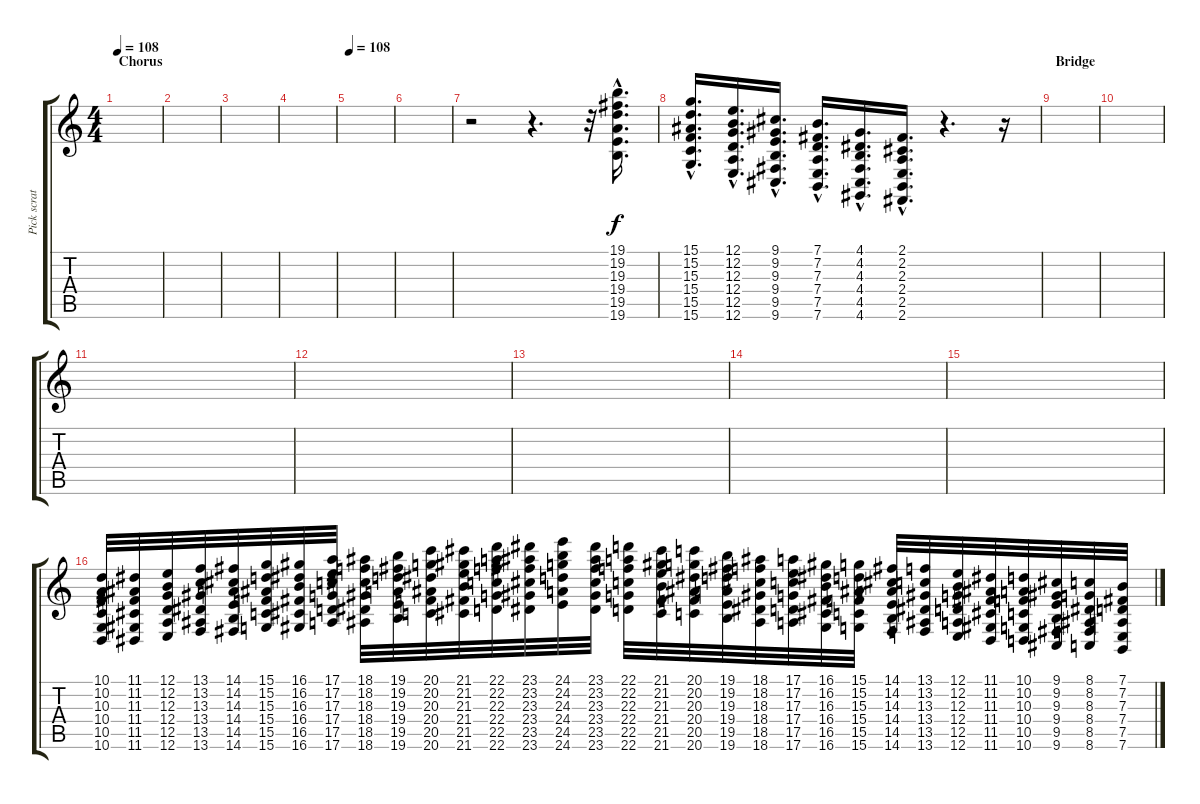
\track ("Pick scratch" "Pick scrat") {instrument guitarfretnoise}
\staff {score tabs}
\tuning (E4 B3 G3 D3 A2 E2) {hide}
\ts (4 4)
\section ("" "Chorus")
\tempo 108
\clef g2
\ks c
|
|
|
|
\tempo 108
|
|
r.2 r.4{d} r.32 (19.1{hac} 19.2{hac} 19.3{hac} 19.4{hac} 19.5{hac} 19.6{hac}).16{d} |
(15.1{hac} 15.2{hac} 15.3{hac} 15.4{hac} 15.5{hac} 15.6{hac}).16{d} (12.1{hac} 12.2{hac} 12.3{hac} 12.4{hac} 12.5{hac} 12.6{hac}).16{d} (9.1{hac} 9.2{hac} 9.3{hac} 9.4{hac} 9.5{hac} 9.6{hac}).16{d} (7.1{hac} 7.2{hac} 7.3{hac} 7.4{hac} 7.5{hac} 7.6{hac}).16{d} (4.1{hac} 4.2{hac} 4.3{hac} 4.4{hac} 4.5{hac} 4.6{hac}).16{d} (2.1{hac} 2.2{hac} 2.3{hac} 2.4{hac} 2.5{hac} 2.6{hac}).16{d} r.4{d} r.16 |
\section ("" "Bridge")
|
|
|
|
|
|
|
(10.1 10.2 10.3 10.4 10.5 10.6).32 (11.1 11.2 11.3 11.4 11.5 11.6).32 (12.1 12.2 12.3 12.4 12.5 12.6).32 (13.1 13.2 13.3 13.4 13.5 13.6).32 (14.1 14.2 14.3 14.4 14.5 14.6).32 (15.1 15.2 15.3 15.4 15.5 15.6).32 (16.1 16.2 16.3 16.4 16.5 16.6).32 (17.1 17.2 17.3 17.4 17.5 17.6).32 (18.1 18.2 18.3 18.4 18.5 18.6).32 (19.1 19.2 19.3 19.4 19.5 19.6).32 (20.1 20.2 20.3 20.4 20.5 20.6).32 (21.1 21.2 21.3 21.4 21.5 21.6).32 (22.1 22.2 22.3 22.4 22.5 22.6).32 (23.1 23.2 23.3 23.4 23.5 23.6).32 (24.1 24.2 24.3 24.4 24.5 24.6).32 (23.1 23.2 23.3 23.4 23.5 23.6).32 (22.1 22.2 22.3 22.4 22.5 22.6).32 (21.1 21.2 21.3 21.4 21.5 21.6).32 (20.1 20.2 20.3 20.4 20.5 20.6).32 (19.1 19.2 19.3 19.4 19.5 19.6).32 (18.1 18.2 18.3 18.4 18.5 18.6).32 (17.1 17.2 17.3 17.4 17.5 17.6).32 (16.1 16.2 16.3 16.4 16.5 16.6).32 (15.1 15.2 15.3 15.4 15.5 15.6).32 (14.1 14.2 14.3 14.4 14.5 14.6).32 (13.1 13.2 13.3 13.4 13.5 13.6).32 (12.1 12.2 12.3 12.4 12.5 12.6).32 (11.1 11.2 11.3 11.4 11.5 11.6).32 (10.1 10.2 10.3 10.4 10.5 10.6).32 (9.1 9.2 9.3 9.4 9.5 9.6).32 (8.1 8.2 8.3 8.4 8.5 8.6).32 (7.1 7.2 7.3 7.4 7.5 7.6).32
